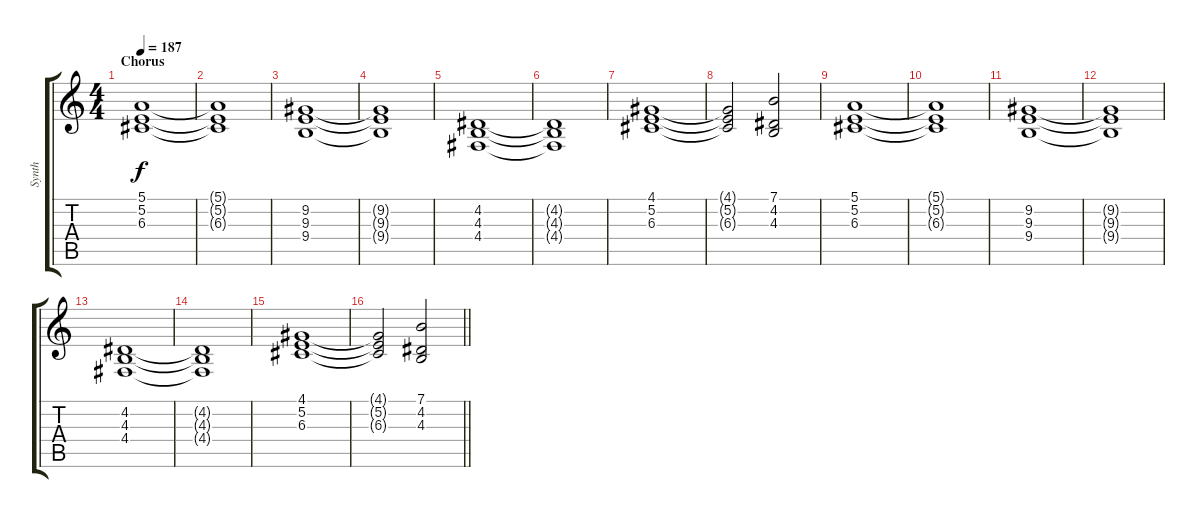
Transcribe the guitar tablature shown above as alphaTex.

\track ("Synth" "Synth") {instrument pad7halo}
\staff {score tabs}
\tuning (E4 B3 G3 D3 A2 E2) {hide}
\ts (4 4)
\section ("" "Chorus")
\tempo 187
\clef g2
\ks c
(5.1 5.2 6.3).1{dy f} |
(5.1{t} 5.2{t} 6.3{t}).1 |
(9.2 9.3 9.4).1 |
(9.2{t} 9.3{t} 9.4{t}).1 |
(4.2 4.3 4.4).1 |
(4.2{t} 4.3{t} 4.4{t}).1 |
(4.1 5.2 6.3).1 |
(4.1{t} 5.2{t} 6.3{t}).2 (7.1 4.2 4.3).2 |
(5.1 5.2 6.3).1 |
(5.1{t} 5.2{t} 6.3{t}).1 |
(9.2 9.3 9.4).1 |
(9.2{t} 9.3{t} 9.4{t}).1 |
(4.2 4.3 4.4).1 |
(4.2{t} 4.3{t} 4.4{t}).1 |
(4.1 5.2 6.3).1 |
\barLineRight lightlight
(4.1{t} 5.2{t} 6.3{t}).2 (7.1 4.2 4.3).2
